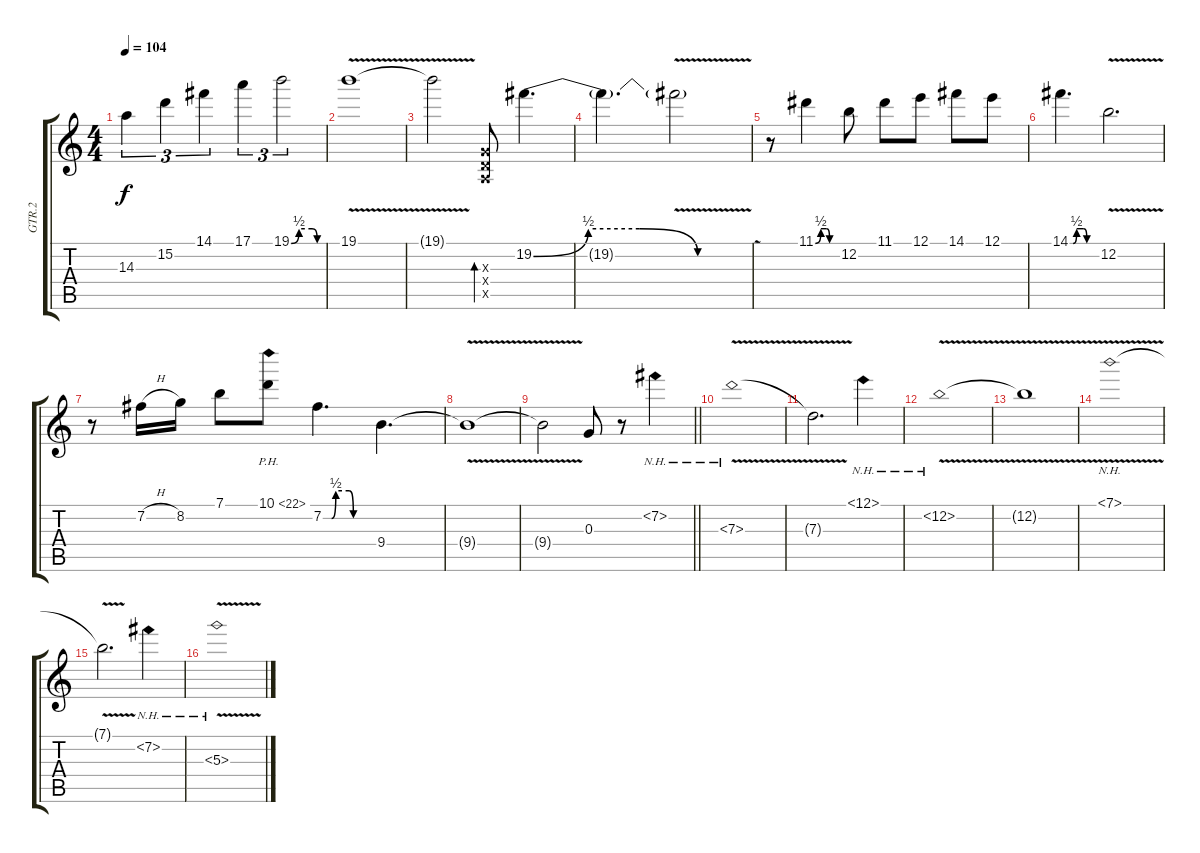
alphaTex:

\track ("GTR.2" "GTR.2") {instrument distortionguitar}
\staff {score tabs}
\tuning (E4 B3 G3 D3 A2 E2) {hide}
\ts (4 4)
\tempo 104
\clef g2
\ks c
14.3.4{tu (3 2) dy f} 15.2.4{tu (3 2)} 14.1.4{tu (3 2)} 17.1.4{tu (3 2)} 19.1{be (custom 0 0 15 2 40 2 50 0 60 0)}.2{tu (3 2)} |
19.1{v}.1 |
19.1{t}.2 (0.3{x} 0.4{x} 0.5{x}).8{bd 120} 19.2{be (custom 0 0 15 2 29 2 45 0 60 0)}.4{d} |
19.2{t}.4{d} 19.2{v t}.2 |
r.8 11.1{be (custom 0 0 15 2 31 2 39 0 60 0)}.4 12.2.8 11.1.8 12.1.8 14.1.8 12.1.8 |
14.1{be (custom 0 0 7 0 15 2 31 2 38 0 60 0)}.4{d} 12.2{v}.2{d} |
r.8 7.2{h}.16 8.2.16 7.1.8 10.1{ph 12}.8 7.2{be (custom 0 0 10 0 15 2 31 2 36 0 60 0)}.4{d} 9.4.4{d} |
9.4{v t}.1{volume 10} |
\barLineRight lightlight
9.4{t}.2 0.3.8 r.8 7.2{nh}.4 |
7.3{nh v}.1 |
7.3{t}.2{d txt ""} 12.1{nh}.4{volume 8} |
12.2{nh v}.1 |
12.2{t}.1 |
7.1{nh v}.1{volume 6} |
7.1{t}.2{d} 7.2{nh}.4{volume 4} |
5.3{nh v}.1
